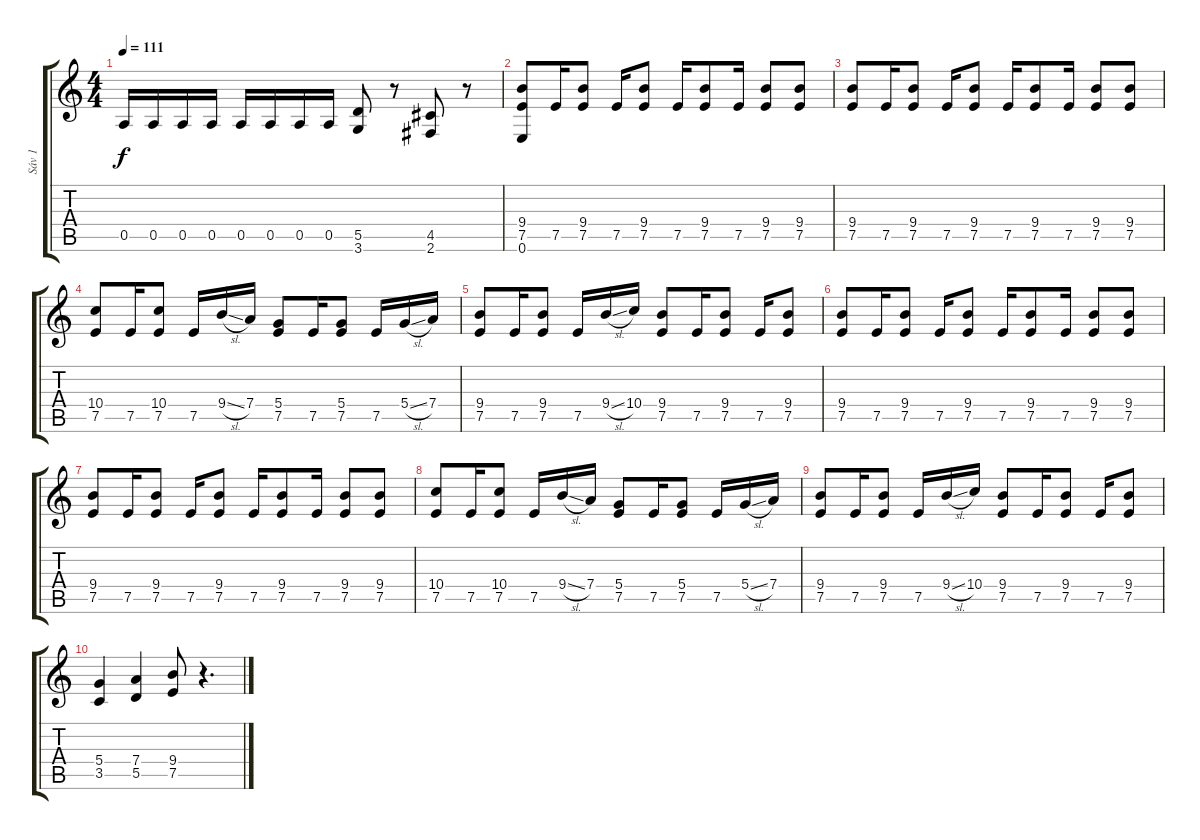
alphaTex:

\track ("Sáv 1" "Sáv 1") {instrument distortionguitar}
\staff {score tabs}
\tuning (E4 B3 G3 D3 A2 E2) {hide}
\ts (4 4)
\tempo 111
\clef g2
\ks c
0.5.16{dy f} 0.5.16 0.5.16 0.5.16 0.5.16 0.5.16 0.5.16 0.5.16 (5.5 3.6).8 r.8 (4.5 2.6).8 r.8 |
(9.4 7.5 0.6).8 7.5.16 (9.4 7.5).8 7.5.16 (9.4 7.5).8 7.5.16 (9.4 7.5).8 7.5.16 (9.4 7.5).8 (9.4 7.5).8 |
(9.4 7.5).8 7.5.16 (9.4 7.5).8 7.5.16 (9.4 7.5).8 7.5.16 (9.4 7.5).8 7.5.16 (9.4 7.5).8 (9.4 7.5).8 |
(10.4 7.5).8 7.5.16 (10.4 7.5).8 7.5.16 9.4{sl}.16 7.4.16 (5.4 7.5).8 7.5.16 (5.4 7.5).8 7.5.16 5.4{sl}.16 7.4.16 |
(9.4 7.5).8 7.5.16 (9.4 7.5).8 7.5.16 9.4{sl}.16 10.4.16 (9.4 7.5).8 7.5.16 (9.4 7.5).8 7.5.16 (9.4 7.5).8 |
(9.4 7.5).8 7.5.16 (9.4 7.5).8 7.5.16 (9.4 7.5).8 7.5.16 (9.4 7.5).8 7.5.16 (9.4 7.5).8 (9.4 7.5).8 |
(9.4 7.5).8 7.5.16 (9.4 7.5).8 7.5.16 (9.4 7.5).8 7.5.16 (9.4 7.5).8 7.5.16 (9.4 7.5).8 (9.4 7.5).8 |
(10.4 7.5).8 7.5.16 (10.4 7.5).8 7.5.16 9.4{sl}.16 7.4.16 (5.4 7.5).8 7.5.16 (5.4 7.5).8 7.5.16 5.4{sl}.16 7.4.16 |
(9.4 7.5).8 7.5.16 (9.4 7.5).8 7.5.16 9.4{sl}.16 10.4.16 (9.4 7.5).8 7.5.16 (9.4 7.5).8 7.5.16 (9.4 7.5).8 |
(5.4 3.5).4 (7.4 5.5).4 (9.4 7.5).8 r.4{d}
